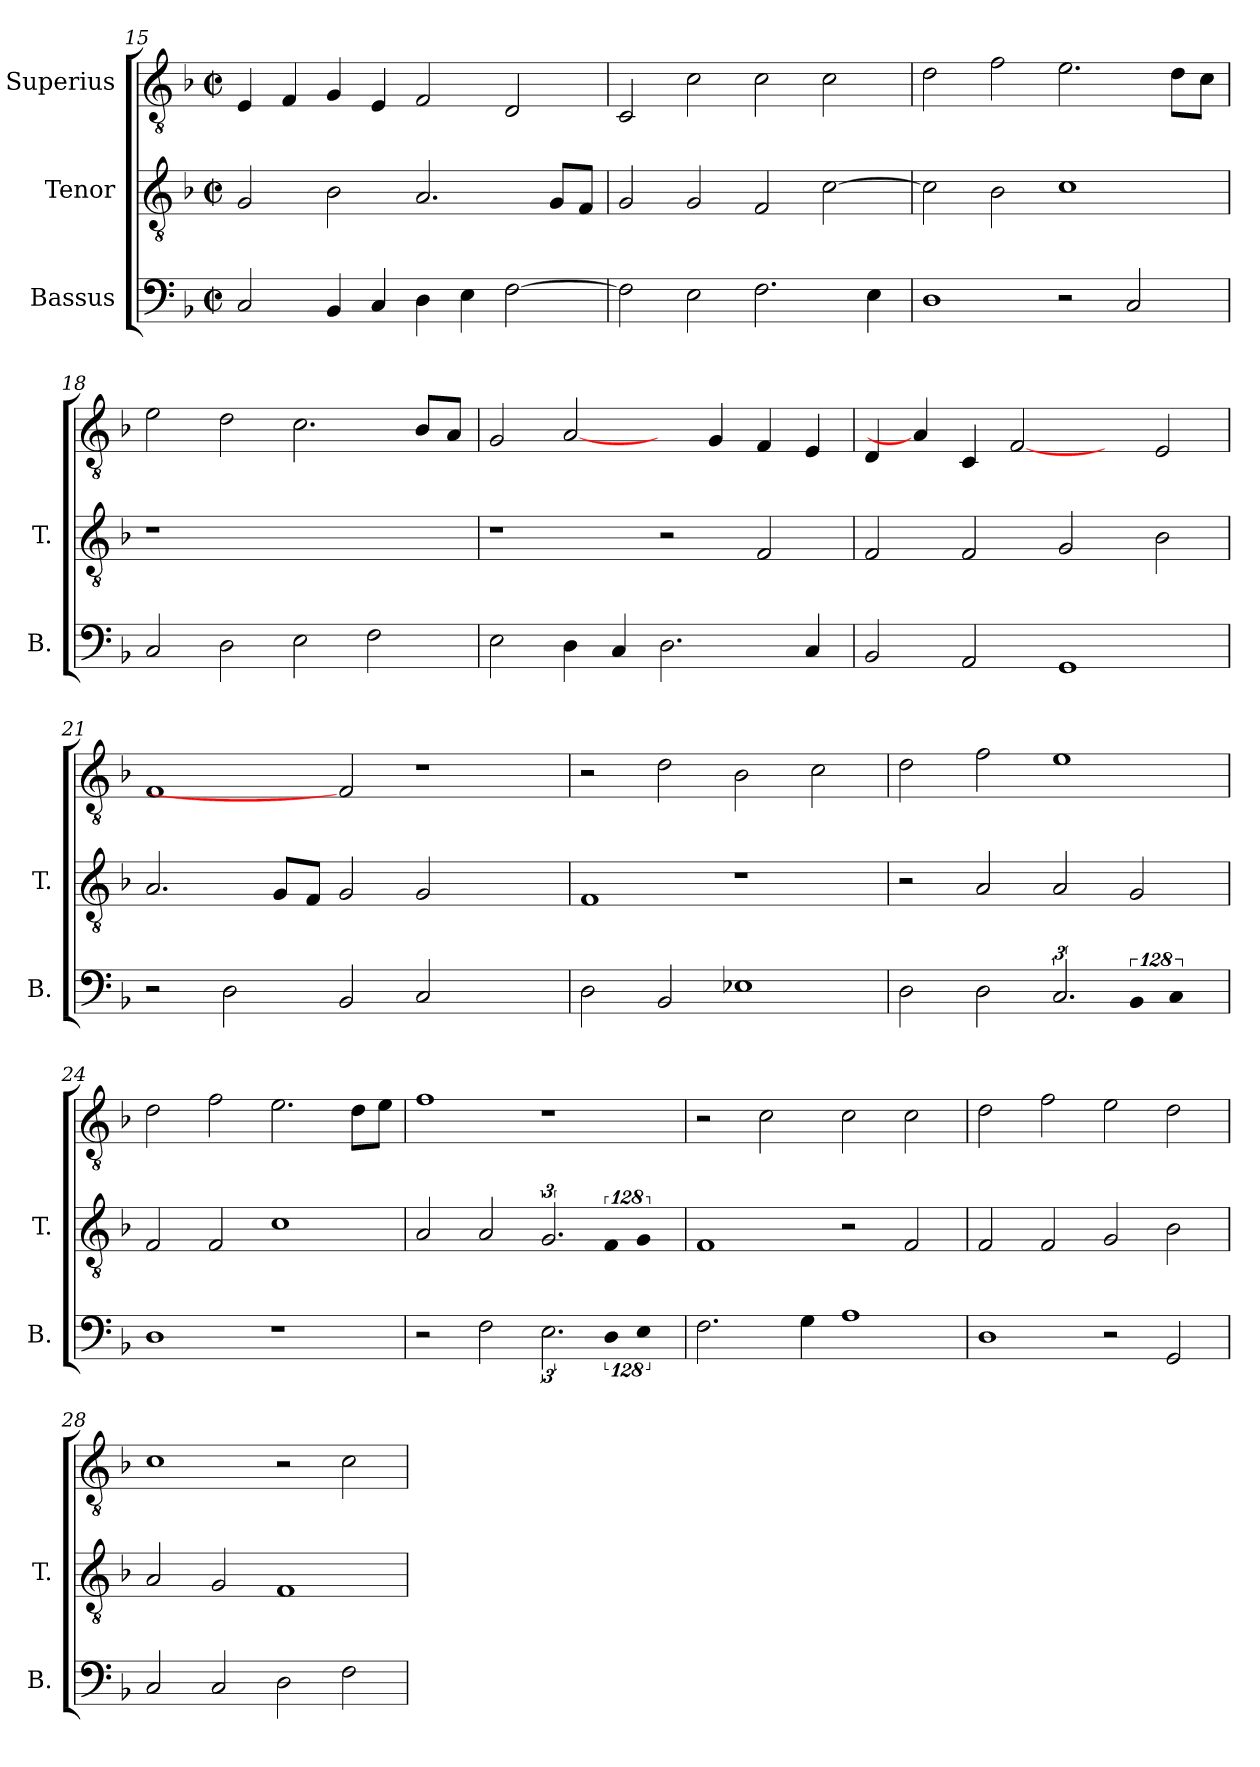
**kern	**kern	**kern
*part3	*part2	*part1
*staff3	*staff2	*staff1
*I"Bassus	*I"Tenor	*I"Superius
*I'B.	*I'T.	*
*clefF4	*clefGv2	*clefGv2
*	*ITrd7c12	*ITrd7c12
*k[b-]	*k[b-]	*k[b-]
*F:	*F:	*F:
*M2/2	*M2/2	*M2/2
*met(c|)	*met(c|)	*met(c|)
=15	=15	=15
2Ci/	2GGi/	4EEi/
.	.	4FFi/
4BB-i/	2BB-i\	4GGi/
4Ci/	.	4EEi/
4Di\	2.AAi/	2FFi/
4Ei\	.	.
[>2Fi\	.	2DDi/
.	8GGi/L	.
.	8FFi/J	.
=16	=16	=16
2Fi\]	2GGi/	2CCi/
2Ei\	2GGi/	2Ci\
2.Fi\	2FFi/	2Ci\
.	[>2Ci\	2Ci\
4Ei\	.	.
=17	=17	=17
1Di	2Ci\]	2Di\
.	2BB-i\	2Fi\
2r	1Ci	2.Ei\
2Ci/	.	.
.	.	8Di\L
.	.	8Ci\J
!!LO:LB:g=z
=18	=18	=18
!	!LO:N:vis=1	!
2Ci/	1r	2Ei\
2Di\	.	2Di\
2Ei\	1ryy	2.Ci\
2Fi\	.	.
.	.	8BB-i/L
.	.	8AAi/J
=19	=19	=19
2Ei\	1r	2GGi/
4Di\	.	[2AAi/
4Ci/	.	.
2.Di\	2r	4ryy
.	.	4GGi/
.	2FFi/	4FFi/
4Ci/	.	4EEi/
=20	=20	=20
2BB-i/	2FFi/	4DDi/
.	.	4AAi/]
2AAi/	2FFi/	4CCi/
.	.	[2FFi
1GGi	2GGi/	.
.	.	4ryy
.	2BB-i\	2EEi/
=21	=21	=21
2r	2.AAi/	1FFi
2Di\	.	.
.	8GGi/L	.
.	8FFi/J	.
2BB-i/	2GGi/	2FFi]
2Ci/	2GGi/	1r
2ryy	2ryy	.
!!LO:LB:g=z
=22	=22	=22
2Di\	1FFi	2r
2BB-i/	.	2Di\
1E-Xi	1r	2BB-i\
.	.	2Ci\
=23	=23	=23
2Di\	2r	2Di\
2Di\	2AAi/	2Fi\
3.Ci/	2AAi/	1Ei
!LO:N:vis=4	!	!
512%85BB-i/	2GGi/	.
!LO:N:vis=2	!	!
512%171Ci/	.	.
=24	=24	=24
1Di	2FFi/	2Di\
.	2FFi/	2Fi\
1r	1Ci	2.Ei\
.	.	8Di\L
.	.	8Ei\J
=25	=25	=25
2r	2AAi/	1Fi
2Fi\	2AAi/	.
3.Ei\	3.GGi/	1r
!LO:N:vis=4	!LO:N:vis=4	!
512%85Di\	512%85FFi/	.
!LO:N:vis=2	!LO:N:vis=2	!
512%171Ei\	512%171GGi/	.
=26	=26	=26
2.Fi\	1FFi	2r
.	.	2Ci\
4Gi\	.	.
1Ai	2r	2Ci\
.	2FFi/	2Ci\
!!LO:PB:g=z
=27	=27	=27
1Di	2FFi/	2Di\
.	2FFi/	2Fi\
2r	2GGi/	2Ei\
2GGi/	2BB-i\	2Di\
=28	=28	=28
2Ci/	2AAi/	1Ci
2Ci/	2GGi/	.
2Di\	1FFi	2r
2Fi\	.	2Ci\
=	=	=
*-	*-	*-
